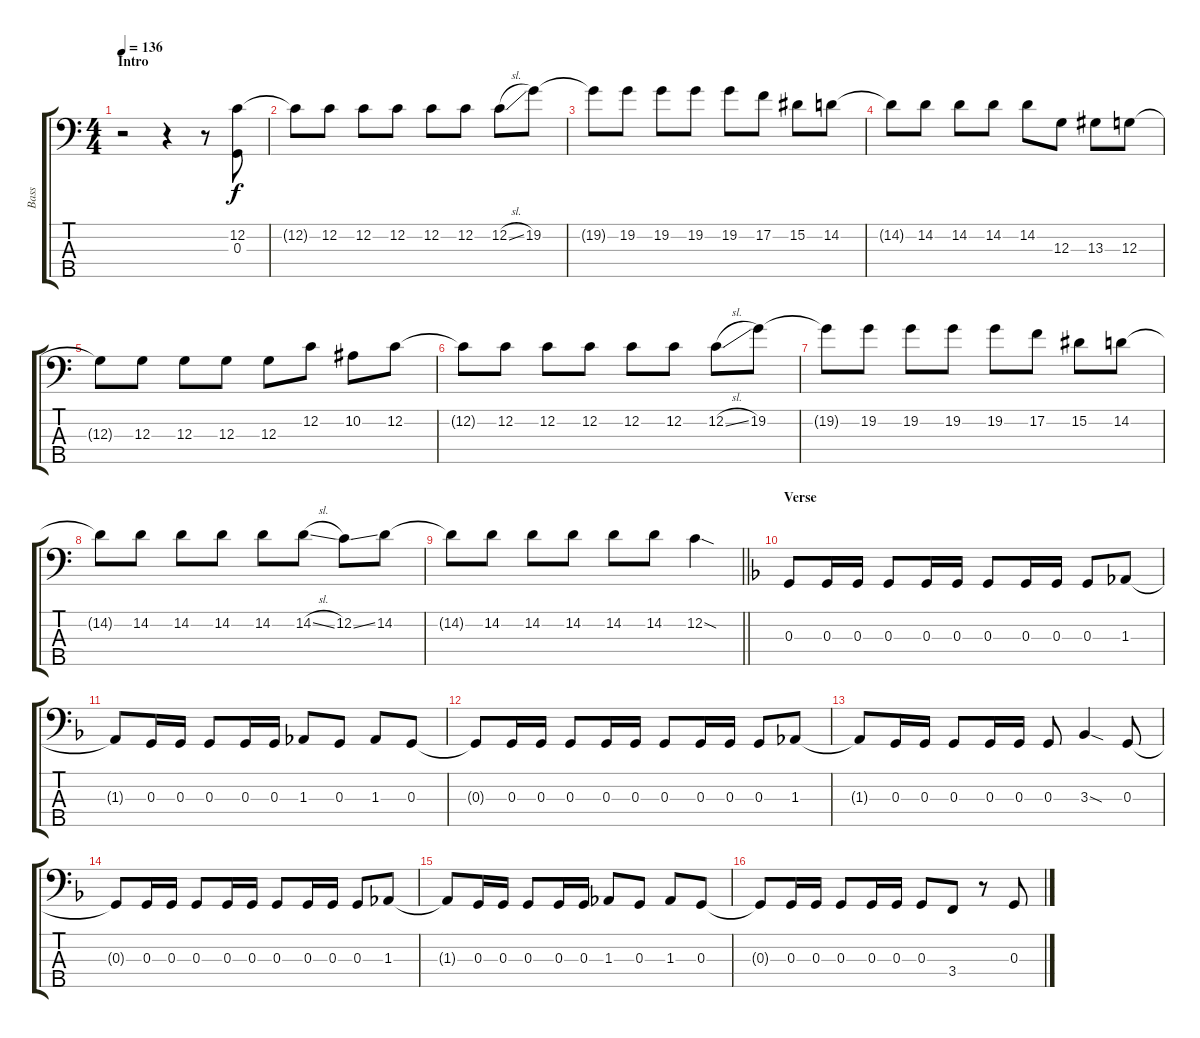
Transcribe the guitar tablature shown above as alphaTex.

\track ("Bass" "Bass") {instrument electricbasspick}
\staff {score tabs}
\tuning (F2 C2 G1 D1 A0) {hide}
\ts (4 4)
\section ("" "Intro")
\tempo 136
\clef f4
\ks c
r.2{dy f instrument electricbasspick} r.4 r.8 (12.2 0.3).8 |
12.2{t}.8 12.2.8 12.2.8 12.2.8 12.2.8 12.2.8 12.2{sl}.8 19.2.8 |
19.2{t}.8 19.2.8 19.2.8 19.2.8 19.2.8 17.2.8 15.2.8 14.2.8 |
14.2{t}.8 14.2.8 14.2.8 14.2.8 14.2.8 12.3.8 13.3.8 12.3.8 |
12.3{t}.8 12.3.8 12.3.8 12.3.8 12.3.8 12.2.8 10.2.8 12.2.8 |
12.2{t}.8 12.2.8 12.2.8 12.2.8 12.2.8 12.2.8 12.2{sl}.8 19.2.8 |
19.2{t}.8 19.2.8 19.2.8 19.2.8 19.2.8 17.2.8 15.2.8 14.2.8 |
14.2{t}.8 14.2.8 14.2.8 14.2.8 14.2.8 14.2{sl}.8 12.2{ss}.8 14.2.8 |
\barLineRight lightlight
14.2{t}.8 14.2.8 14.2.8 14.2.8 14.2.8 14.2.8 12.2{sod}.4 |
\section ("" "Verse")
\ks dminor
0.3.8 0.3.16 0.3.16 0.3.8 0.3.16 0.3.16 0.3.8 0.3.16 0.3.16 0.3.8 1.3.8 |
1.3{t}.8 0.3.16 0.3.16 0.3.8 0.3.16 0.3.16 1.3.8 0.3.8 1.3.8 0.3.8 |
0.3{t}.8 0.3.16 0.3.16 0.3.8 0.3.16 0.3.16 0.3.8 0.3.16 0.3.16 0.3.8 1.3.8 |
1.3{t}.8 0.3.16 0.3.16 0.3.8 0.3.16 0.3.16 0.3.8 3.3{sod}.4 0.3.8 |
0.3{t}.8 0.3.16 0.3.16 0.3.8 0.3.16 0.3.16 0.3.8 0.3.16 0.3.16 0.3.8 1.3.8 |
1.3{t}.8 0.3.16 0.3.16 0.3.8 0.3.16 0.3.16 1.3.8 0.3.8 1.3.8 0.3.8 |
0.3{t}.8 0.3.16 0.3.16 0.3.8 0.3.16 0.3.16 0.3.8 3.4.8 r.8 0.3.8
